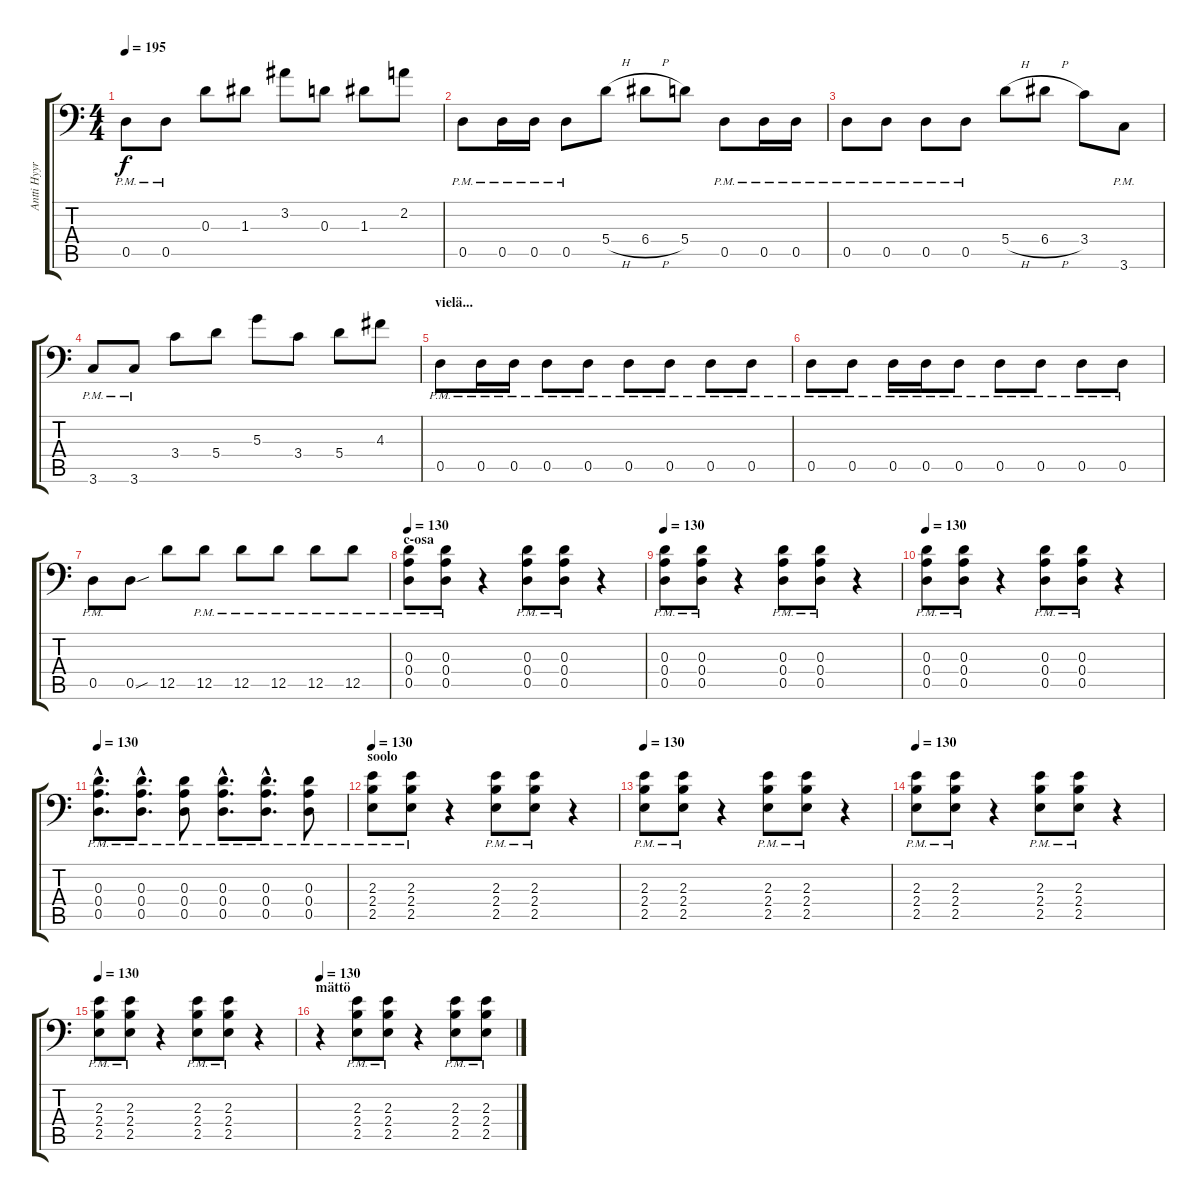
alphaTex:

\track ("Antti Hyyrynen" "Antti Hyyr") {instrument distortionguitar}
\staff {score tabs}
\tuning (B3 G3 D3 A2 D2 A1) {hide}
\ts (4 4)
\tempo 195
\clef f4
\ks c
0.5{pm}.8{dy f} 0.5{pm}.8 0.3.8 1.3.8 3.2.8 0.3.8 1.3.8 2.2.8 |
0.5{pm}.8 0.5{pm}.16 0.5{pm}.16 0.5{pm}.8 5.4{h}.8 6.4{h}.8 5.4.8 0.5{pm}.8 0.5{pm}.16 0.5{pm}.16 |
0.5{pm}.8 0.5{pm}.8 0.5{pm}.8 0.5{pm}.8 5.4{h}.8 6.4{h}.8 3.4.8 3.6{pm}.8 |
3.6{pm}.8 3.6{pm}.8 3.4.8 5.4.8 5.3.8 3.4.8 5.4.8 4.3.8 |
\section ("" "vielä...")
0.5{pm}.8 0.5{pm}.16 0.5{pm}.16 0.5{pm}.8 0.5{pm}.8 0.5{pm}.8 0.5{pm}.8 0.5{pm}.8 0.5{pm}.8 |
0.5{pm}.8 0.5{pm}.8 0.5{pm}.16 0.5{pm}.16 0.5{pm}.8 0.5{pm}.8 0.5{pm}.8 0.5{pm}.8 0.5{pm}.8 |
0.5{pm}.8 0.5{sou}.8 12.5.8 12.5{pm}.8 12.5{pm}.8 12.5{pm}.8 12.5{pm}.8 12.5{pm}.8 |
\section ("" "c-osa")
\tempo 130
(0.3{pm} 0.4{pm} 0.5{pm}).8 (0.3{pm} 0.4{pm} 0.5{pm}).8 r.4 (0.3{pm} 0.4{pm} 0.5{pm}).8 (0.3{pm} 0.4{pm} 0.5{pm}).8 r.4 |
\tempo 130
(0.3{pm} 0.4{pm} 0.5{pm}).8 (0.3{pm} 0.4{pm} 0.5{pm}).8 r.4 (0.3{pm} 0.4{pm} 0.5{pm}).8 (0.3{pm} 0.4{pm} 0.5{pm}).8 r.4 |
\tempo 130
(0.3{pm} 0.4{pm} 0.5{pm}).8 (0.3{pm} 0.4{pm} 0.5{pm}).8 r.4 (0.3{pm} 0.4{pm} 0.5{pm}).8 (0.3{pm} 0.4{pm} 0.5{pm}).8 r.4 |
\tempo 130
(0.3{hac pm} 0.4{hac pm} 0.5{hac pm}).8{d} (0.3{hac pm} 0.4{hac pm} 0.5{hac pm}).8{d} (0.3{pm} 0.4{pm} 0.5{pm}).8 (0.3{hac pm} 0.4{hac pm} 0.5{hac pm}).8{d} (0.3{hac pm} 0.4{hac pm} 0.5{hac pm}).8{d} (0.3{pm} 0.4{pm} 0.5{pm}).8 |
\section ("" "soolo")
\tempo 130
(2.3{pm} 2.4{pm} 2.5{pm}).8 (2.3{pm} 2.4{pm} 2.5{pm}).8 r.4 (2.3{pm} 2.4{pm} 2.5{pm}).8 (2.3{pm} 2.4{pm} 2.5{pm}).8 r.4 |
\tempo 130
(2.3{pm} 2.4{pm} 2.5{pm}).8 (2.3{pm} 2.4{pm} 2.5{pm}).8 r.4 (2.3{pm} 2.4{pm} 2.5{pm}).8 (2.3{pm} 2.4{pm} 2.5{pm}).8 r.4 |
\tempo 130
(2.3{pm} 2.4{pm} 2.5{pm}).8 (2.3{pm} 2.4{pm} 2.5{pm}).8 r.4 (2.3{pm} 2.4{pm} 2.5{pm}).8 (2.3{pm} 2.4{pm} 2.5{pm}).8 r.4 |
\tempo 130
(2.3{pm} 2.4{pm} 2.5{pm}).8 (2.3{pm} 2.4{pm} 2.5{pm}).8 r.4 (2.3{pm} 2.4{pm} 2.5{pm}).8 (2.3{pm} 2.4{pm} 2.5{pm}).8 r.4 |
\section ("" "mättö")
\tempo 130
r.4 (2.3{pm} 2.4{pm} 2.5{pm}).8 (2.3{pm} 2.4{pm} 2.5{pm}).8 r.4 (2.3{pm} 2.4{pm} 2.5{pm}).8 (2.3{pm} 2.4{pm} 2.5{pm}).8
